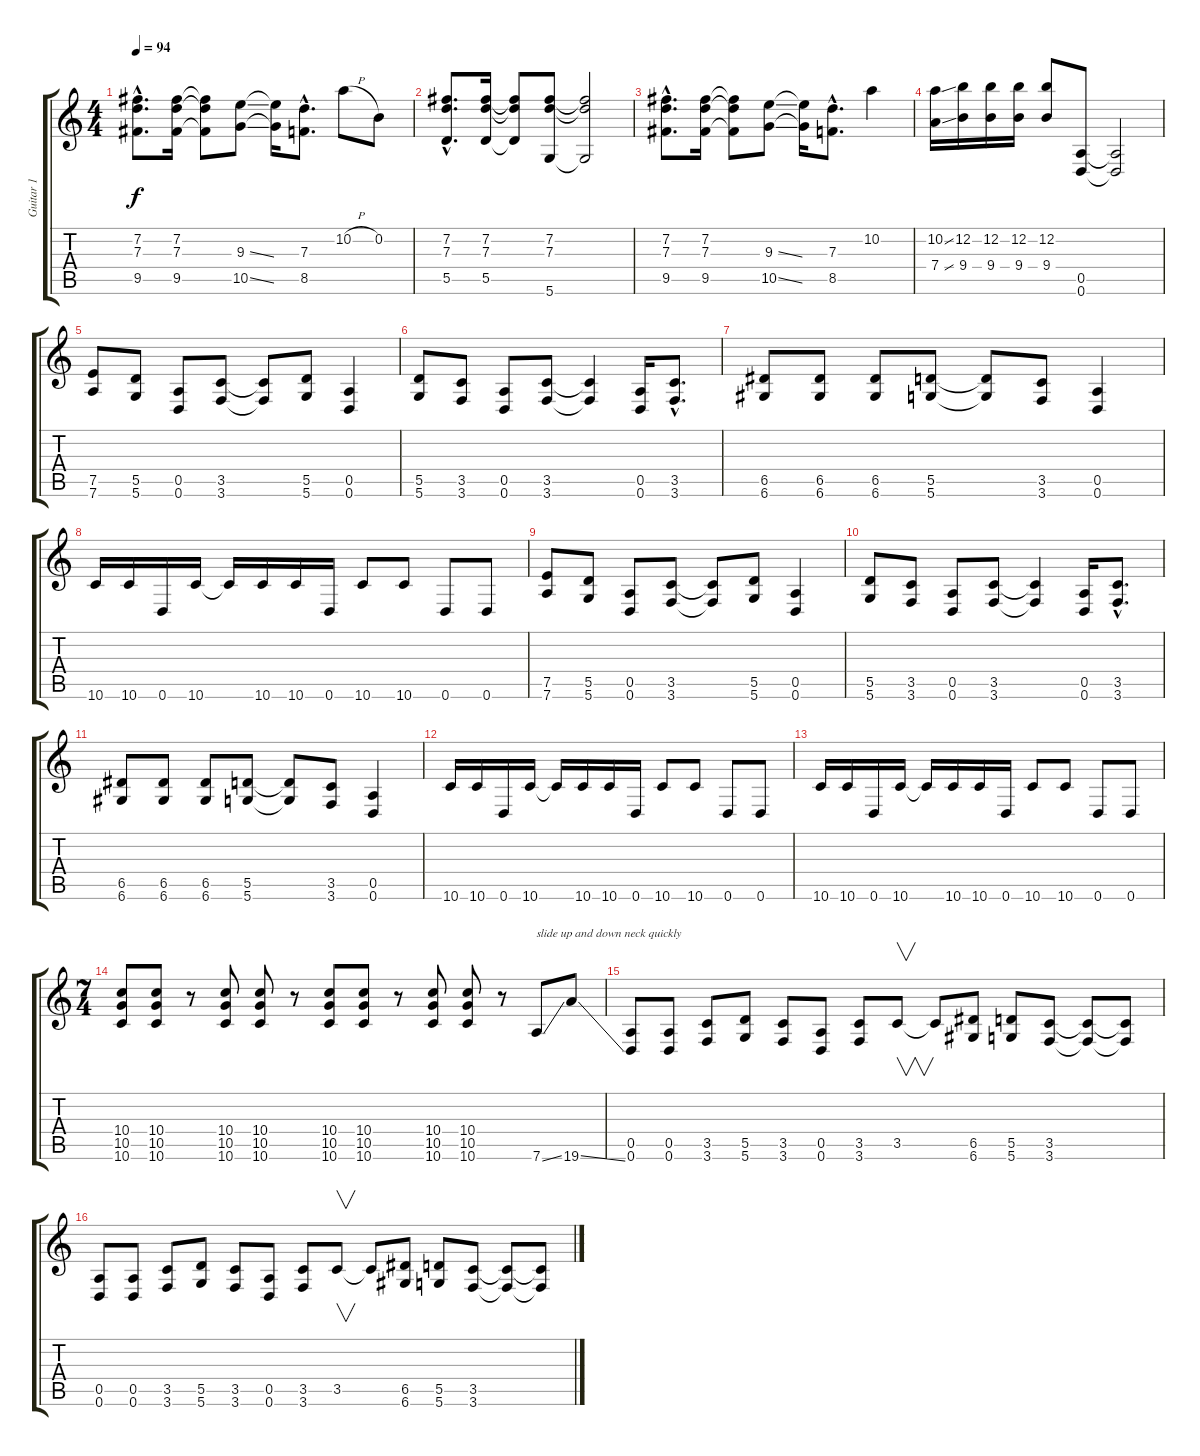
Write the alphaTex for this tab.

\track ("Guitar 1" "Guitar 1") {instrument overdrivenguitar}
\staff {score tabs}
\tuning (E4 B3 G3 D3 A2 D2) {hide}
\ts (4 4)
\tempo 94
\clef g2
\ks c
(7.2{hac} 7.3{hac} 9.5{hac}).8{d dy f} (7.2 7.3 9.5).16 (7.2{t} 7.3{t} 9.5{t}).8 (9.3{ss} 10.5{ss}).8 (9.3{t} 10.5{t}).16 (7.3{hac} 8.5{hac}).8{d} 10.2{h}.8 0.2.8 |
(7.2{hac} 7.3{hac} 5.5{hac}).8{d} (7.2 7.3 5.5).16 (7.2{t} 7.3{t} 5.5{t}).8 (7.2 7.3 5.6).8 (7.2{t} 7.3{t} 5.6{t}).2 |
(7.2{hac} 7.3{hac} 9.5{hac}).8{d} (7.2 7.3 9.5).16 (7.2{t} 7.3{t} 9.5{t}).8 (9.3{ss} 10.5{ss}).8 (9.3{t} 10.5{t}).16 (7.3{hac} 8.5{hac}).8{d} 10.2.4 |
(10.2{ss} 7.4{ss}).16 (12.2 9.4).16 (12.2 9.4).16 (12.2 9.4).16 (12.2 9.4).8 (0.5 0.6).8 (0.5{t} 0.6{t}).2 |
(7.5 7.6).8 (5.5 5.6).8 (0.5 0.6).8 (3.5 3.6).8 (3.5{t} 3.6{t}).8 (5.5 5.6).8 (0.5 0.6).4 |
(5.5 5.6).8 (3.5 3.6).8 (0.5 0.6).8 (3.5 3.6).8 (3.5{t} 3.6{t}).4 (0.5 0.6).16 (3.5{hac} 3.6{hac}).8{d} |
(6.5 6.6).8 (6.5 6.6).8 (6.5 6.6).8 (5.5 5.6).8 (5.5{t} 5.6{t}).8 (3.5 3.6).8 (0.5 0.6).4 |
10.6.16 10.6.16 0.6.16 10.6.16 10.6{t}.16 10.6.16 10.6.16 0.6.16 10.6.8 10.6.8 0.6.8 0.6.8 |
(7.5 7.6).8 (5.5 5.6).8 (0.5 0.6).8 (3.5 3.6).8 (3.5{t} 3.6{t}).8 (5.5 5.6).8 (0.5 0.6).4 |
(5.5 5.6).8 (3.5 3.6).8 (0.5 0.6).8 (3.5 3.6).8 (3.5{t} 3.6{t}).4 (0.5 0.6).16 (3.5{hac} 3.6{hac}).8{d} |
(6.5 6.6).8 (6.5 6.6).8 (6.5 6.6).8 (5.5 5.6).8 (5.5{t} 5.6{t}).8 (3.5 3.6).8 (0.5 0.6).4 |
10.6.16 10.6.16 0.6.16 10.6.16 10.6{t}.16 10.6.16 10.6.16 0.6.16 10.6.8 10.6.8 0.6.8 0.6.8 |
10.6.16 10.6.16 0.6.16 10.6.16 10.6{t}.16 10.6.16 10.6.16 0.6.16 10.6.8 10.6.8 0.6.8 0.6.8 |
\ts (7 4)
(10.4 10.5 10.6).8 (10.4 10.5 10.6).8 r.8 (10.4 10.5 10.6).8 (10.4 10.5 10.6).8 r.8 (10.4 10.5 10.6).8 (10.4 10.5 10.6).8 r.8 (10.4 10.5 10.6).8 (10.4 10.5 10.6).8 r.8 7.6{ss}.8{txt "slide up and down neck quickly"} 19.6{ss}.8 |
(0.5 0.6).8 (0.5 0.6).8 (3.5 3.6).8 (5.5 5.6).8 (3.5 3.6).8 (0.5 0.6).8 (3.5 3.6).8 3.5.8{v} 3.5{t}.8 (6.5 6.6).8 (5.5 5.6).8 (3.5 3.6).8 (3.5{t} 3.6{t}).8 (3.5{t} 3.6{t}).8 |
(0.5 0.6).8 (0.5 0.6).8 (3.5 3.6).8 (5.5 5.6).8 (3.5 3.6).8 (0.5 0.6).8 (3.5 3.6).8 3.5.8{v} 3.5{t}.8 (6.5 6.6).8 (5.5 5.6).8 (3.5 3.6).8 (3.5{t} 3.6{t}).8 (3.5{t} 3.6{t}).8
